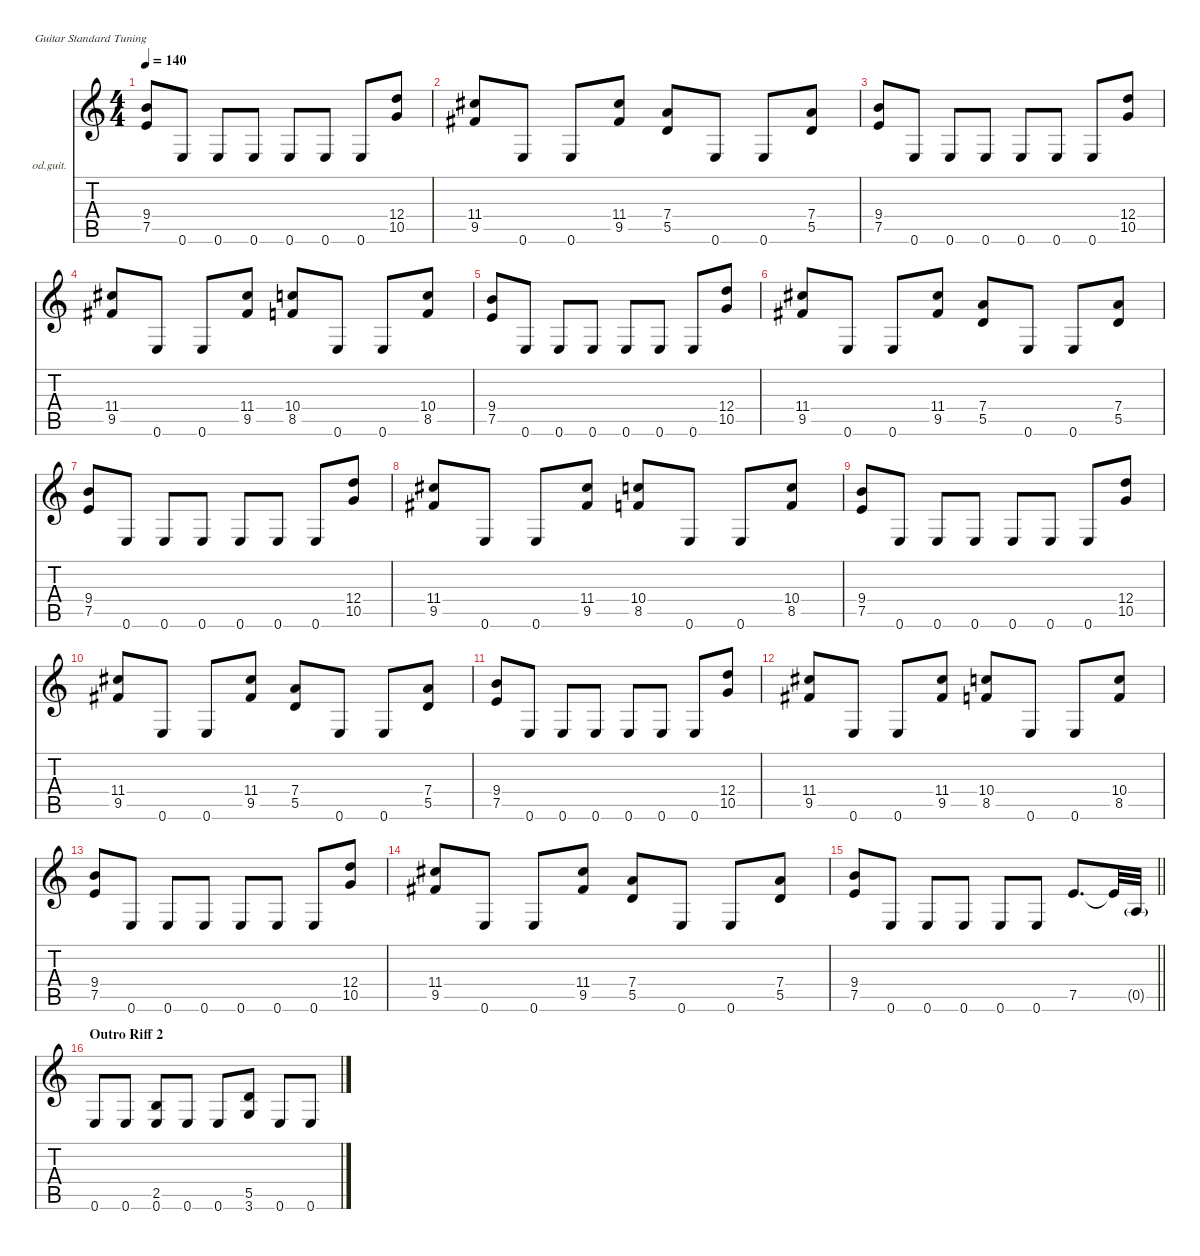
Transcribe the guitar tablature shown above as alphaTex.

\defaultSystemsLayout 4
\hideDynamics
\bracketExtendMode nobrackets
\firstSystemTrackNameOrientation horizontal
\otherSystemsTrackNameOrientation horizontal
\track ("Gtr. II" "od.guit.") {instrument overdrivenguitar}
\staff {score tabs}
\tuning (E4 B3 G3 D3 A2 E2)
\ts (4 4)
\tempo 140
\clef g2
\ks c
(9.4 7.5).8{dy f} 0.6.8{dy mf} 0.6.8 0.6.8 0.6.8 0.6.8 0.6.8 (12.4 10.5).8{dy f} |
(11.4{acc #} 9.5{acc #}).8 0.6.8{dy mf} 0.6.8 (11.4{acc #} 9.5{acc #}).8{dy f} (7.4 5.5).8 0.6.8{dy mf} 0.6.8 (7.4 5.5).8{dy f} |
(9.4 7.5).8 0.6.8{dy mf} 0.6.8 0.6.8 0.6.8 0.6.8 0.6.8 (12.4 10.5).8{dy f} |
(11.4{acc #} 9.5{acc #}).8 0.6.8{dy mf} 0.6.8 (11.4{acc #} 9.5{acc #}).8{dy f} (10.4 8.5).8 0.6.8{dy mf} 0.6.8 (10.4 8.5).8{dy f} |
(9.4 7.5).8 0.6.8{dy mf} 0.6.8 0.6.8 0.6.8 0.6.8 0.6.8 (12.4 10.5).8{dy f} |
(11.4{acc #} 9.5{acc #}).8 0.6.8{dy mf} 0.6.8 (11.4{acc #} 9.5{acc #}).8{dy f} (7.4 5.5).8 0.6.8{dy mf} 0.6.8 (7.4 5.5).8{dy f} |
(9.4 7.5).8 0.6.8{dy mf} 0.6.8 0.6.8 0.6.8 0.6.8 0.6.8 (12.4 10.5).8{dy f} |
(11.4{acc #} 9.5{acc #}).8 0.6.8{dy mf} 0.6.8 (11.4{acc #} 9.5{acc #}).8{dy f} (10.4 8.5).8 0.6.8{dy mf} 0.6.8 (10.4 8.5).8{dy f} |
(9.4 7.5).8 0.6.8{dy mf} 0.6.8 0.6.8 0.6.8 0.6.8 0.6.8 (12.4 10.5).8{dy f} |
(11.4{acc #} 9.5{acc #}).8 0.6.8{dy mf} 0.6.8 (11.4{acc #} 9.5{acc #}).8{dy f} (7.4 5.5).8 0.6.8{dy mf} 0.6.8 (7.4 5.5).8{dy f} |
(9.4 7.5).8 0.6.8{dy mf} 0.6.8 0.6.8 0.6.8 0.6.8 0.6.8 (12.4 10.5).8{dy f} |
(11.4{acc #} 9.5{acc #}).8 0.6.8{dy mf} 0.6.8 (11.4{acc #} 9.5{acc #}).8{dy f} (10.4 8.5).8 0.6.8{dy mf} 0.6.8 (10.4 8.5).8{dy f} |
(9.4 7.5).8 0.6.8{dy mf} 0.6.8 0.6.8 0.6.8 0.6.8 0.6.8 (12.4 10.5).8{dy f} |
(11.4{acc #} 9.5{acc #}).8 0.6.8{dy mf} 0.6.8 (11.4{acc #} 9.5{acc #}).8{dy f} (7.4 5.5).8 0.6.8{dy mf} 0.6.8 (7.4 5.5).8{dy f} |
\barLineRight lightlight
(9.4 7.5).8 0.6.8{dy mf} 0.6.8 0.6.8 0.6.8 0.6.8 7.5.8{d dy f} 7.5{t}.32 0.5{g}.32{dy p} |
\section ("" "Outro Riff 2")
0.6.8{dy mf} 0.6.8 (2.5 0.6).8{dy f} 0.6.8{dy mf} 0.6.8 (5.5 3.6).8{dy f} 0.6.8{dy mf} 0.6.8
